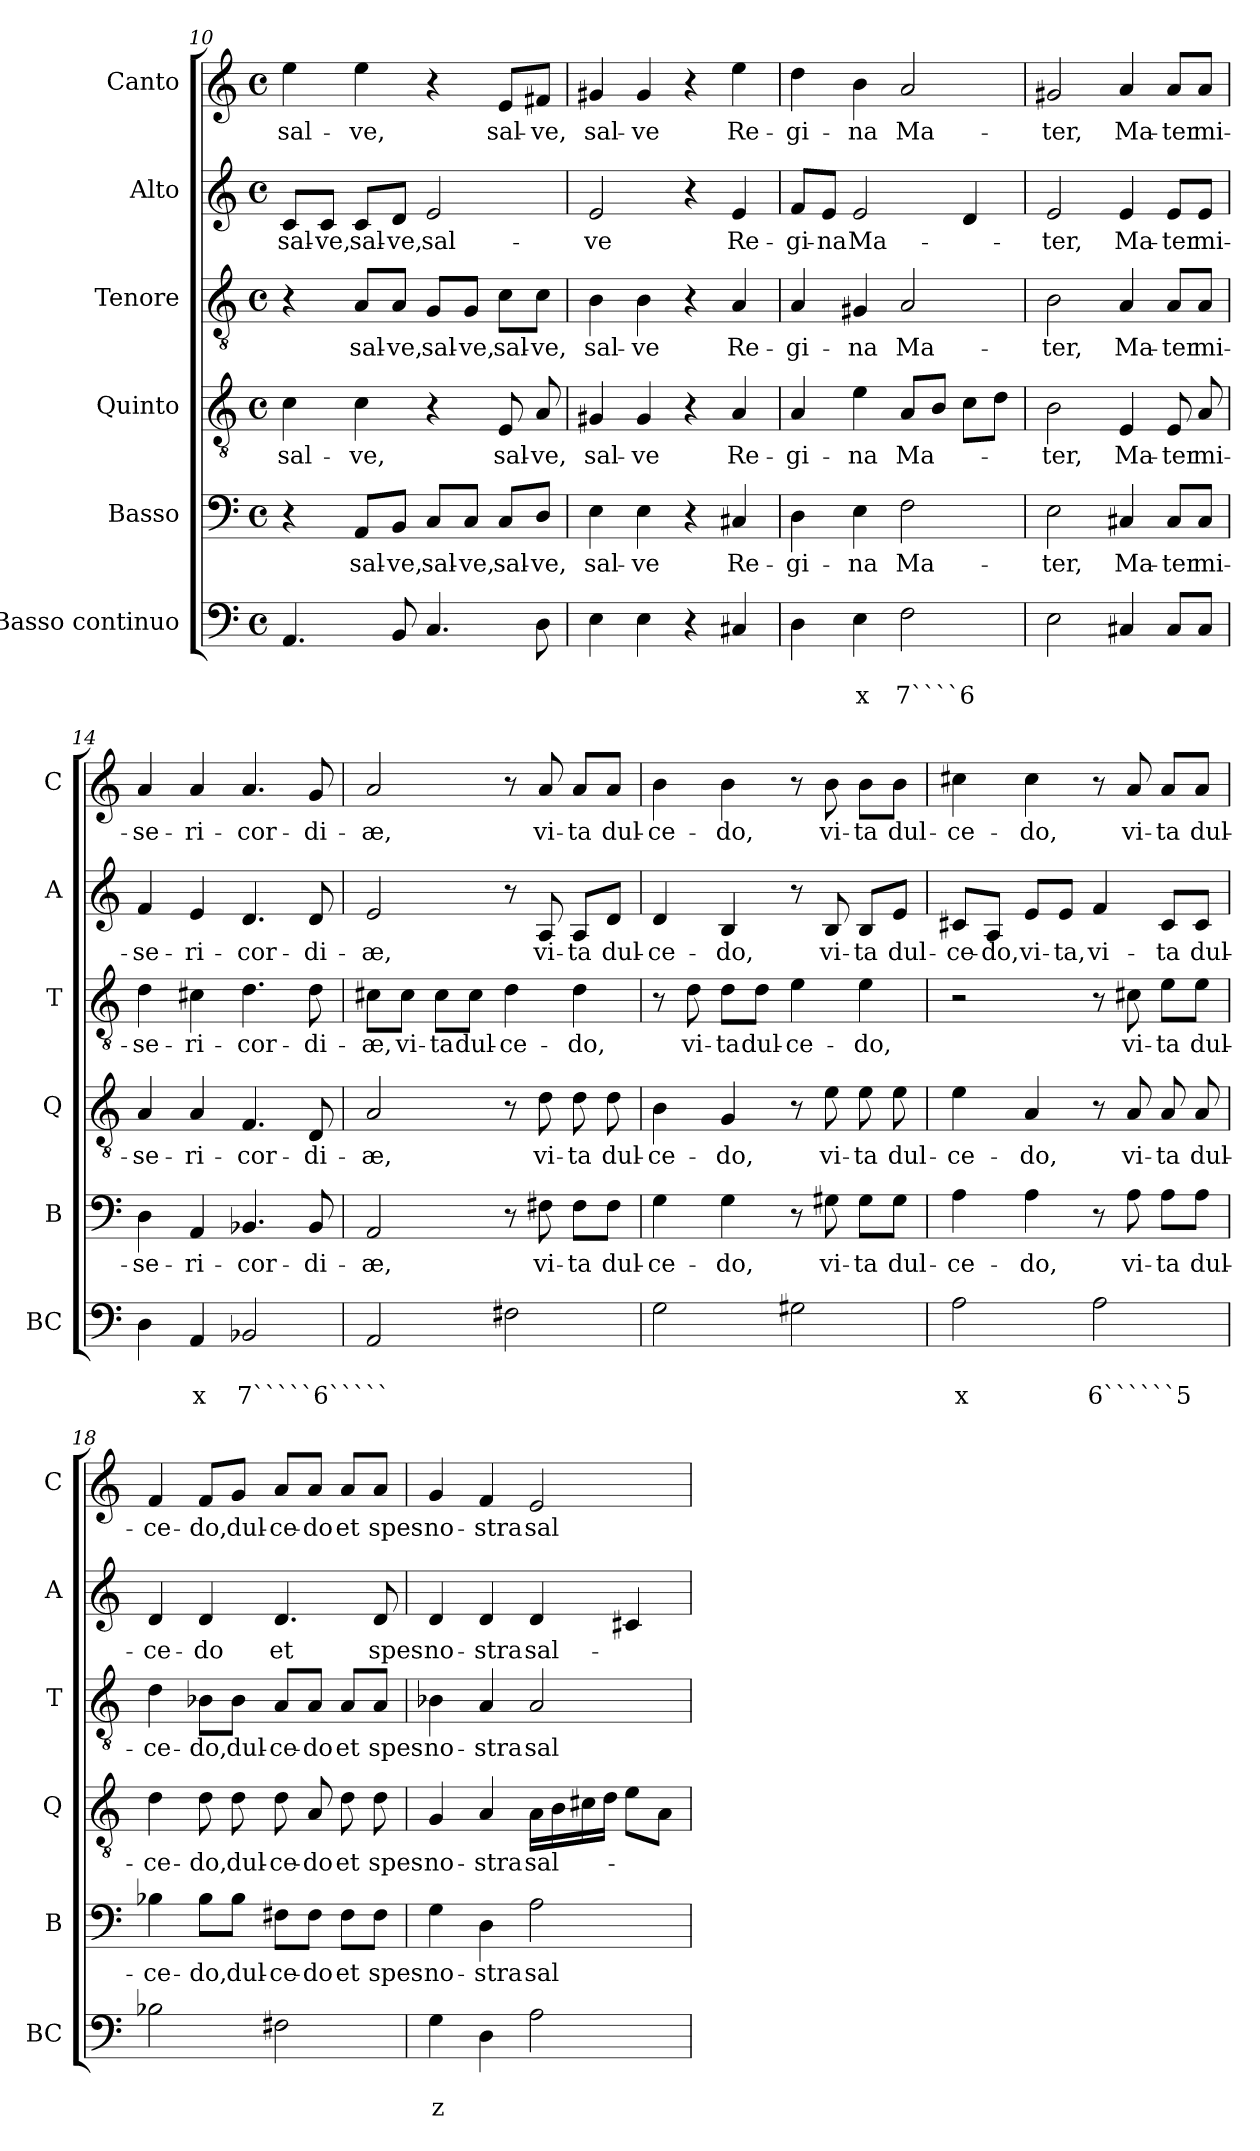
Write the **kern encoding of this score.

**kern	**text	**text	**kern	**text	**kern	**text	**kern	**text	**kern	**text	**kern	**text
*part6	*part6	*part6	*part5	*part5	*part4	*part4	*part3	*part3	*part2	*part2	*part1	*part1
*staff6	*staff6	*staff6	*staff5	*staff5	*staff4	*staff4	*staff3	*staff3	*staff2	*staff2	*staff1	*staff1
*I"Basso continuo	*	*	*I"Basso	*	*I"Quinto	*	*I"Tenore	*	*I"Alto	*	*I"Canto	*
*I'BC	*	*	*I'B	*	*I'Q	*	*I'T	*	*I'A	*	*I'C	*
*clefF4	*	*	*clefF4	*	*clefGv2	*	*clefGv2	*	*clefG2	*	*clefG2	*
*k[]	*	*	*k[]	*	*k[]	*	*k[]	*	*k[]	*	*k[]	*
*C:	*	*	*C:	*	*C:	*	*C:	*	*C:	*	*C:	*
*M4/4	*	*	*M4/4	*	*M4/4	*	*M4/4	*	*M4/4	*	*M4/4	*
*met(c)	*	*	*met(c)	*	*met(c)	*	*met(c)	*	*met(c)	*	*met(c)	*
=10	=10	=10	=10	=10	=10	=10	=10	=10	=10	=10	=10	=10
!	!	!	!	!	!	!LO:LY:b	!	!	!	!LO:LY:b	!	!LO:LY:b
4.AA/	.	.	4r	.	4c\	sal-	4r	.	8c/L	sal-	4ee\	sal-
!	!	!	!	!	!	!	!	!	!	!LO:LY:b	!	!
.	.	.	.	.	.	.	.	.	8c/J	-ve,	.	.
!	!	!	!	!LO:LY:b	!	!LO:LY:b	!	!LO:LY:b	!	!LO:LY:b	!	!LO:LY:b
.	.	.	8AA/L	sal-	4c\	-ve,	8A/L	sal-	8c/L	sal-	4ee\	-ve,
!	!	!	!	!LO:LY:b	!	!	!	!LO:LY:b	!	!LO:LY:b	!	!
8BB/	.	.	8BB/J	-ve,	.	.	8A/J	-ve,	8d/J	-ve,	.	.
!	!	!	!	!LO:LY:b	!	!	!	!LO:LY:b	!	!LO:LY:b	!	!
4.C/	.	.	8C/L	sal-	4r	.	8G/L	sal-	2e/	sal-	4r	.
!	!	!	!	!LO:LY:b	!	!	!	!LO:LY:b	!	!	!	!
.	.	.	8C/J	-ve,	.	.	8G/J	-ve,	.	.	.	.
!	!	!	!	!LO:LY:b	!	!LO:LY:b	!	!LO:LY:b	!	!	!	!LO:LY:b
.	.	.	8C/L	sal-	8E/	sal-	8c\L	sal-	.	.	8e/L	sal-
!	!	!	!	!LO:LY:b	!	!LO:LY:b	!	!LO:LY:b	!	!	!	!LO:LY:b
8D\	.	.	8D/J	-ve,	8A/	-ve,	8c\J	-ve,	.	.	8f#X/J	-ve,
=11	=11	=11	=11	=11	=11	=11	=11	=11	=11	=11	=11	=11
!	!	!	!	!LO:LY:b	!	!LO:LY:b	!	!LO:LY:b	!	!LO:LY:b	!	!LO:LY:b
4E\	.	.	4E\	sal-	4G#X/	sal-	4B\	sal-	2e/	-ve	4g#X/	sal-
!	!	!	!	!LO:LY:b	!	!LO:LY:b	!	!LO:LY:b	!	!	!	!LO:LY:b
4E\	.	.	4E\	-ve	4G#/	-ve	4B\	-ve	.	.	4g#/	-ve
4r	.	.	4r	.	4r	.	4r	.	4r	.	4r	.
!	!	!	!	!LO:LY:b	!	!LO:LY:b	!	!LO:LY:b	!	!LO:LY:b	!	!LO:LY:b
4C#X/	.	.	4C#X/	Re-	4A/	Re-	4A/	Re-	4e/	Re-	4ee\	Re-
!!LO:LB:g=z
=12	=12	=12	=12	=12	=12	=12	=12	=12	=12	=12	=12	=12
!	!	!	!	!LO:LY:b	!	!LO:LY:b	!	!LO:LY:b	!	!LO:LY:b	!	!LO:LY:b
4D\	.	.	4D\	-gi-	4A/	-gi-	4A/	-gi-	8f/L	-gi-	4dd\	-gi-
!	!	!	!	!	!	!	!	!	!	!LO:LY:b	!	!
.	.	.	.	.	.	.	.	.	8e/J	-na	.	.
!	!	!LO:LY:b	!	!LO:LY:b	!	!LO:LY:b	!	!LO:LY:b	!	!LO:LY:b	!	!LO:LY:b
4E\	.	x	4E\	-na	4e\	-na	4G#X/	-na	2e/	Ma-	4b\	-na
!	!	!LO:LY:b	!	!LO:LY:b	!	!LO:LY:b	!	!LO:LY:b	!	!	!	!LO:LY:b
2F\	.	7````6	2F\	Ma-	8A/L	Ma-	2A/	Ma-	.	.	2a/	Ma-
.	.	.	.	.	8B/J	.	.	.	.	.	.	.
.	.	.	.	.	8c\L	.	.	.	4d/	.	.	.
.	.	.	.	.	8d\J	.	.	.	.	.	.	.
=13	=13	=13	=13	=13	=13	=13	=13	=13	=13	=13	=13	=13
!	!	!	!	!LO:LY:b	!	!LO:LY:b	!	!LO:LY:b	!	!LO:LY:b	!	!LO:LY:b
2E\	.	.	2E\	-ter,	2B\	-ter,	2B\	-ter,	2e/	-ter,	2g#X/	-ter,
!	!	!	!	!LO:LY:b	!	!LO:LY:b	!	!LO:LY:b	!	!LO:LY:b	!	!LO:LY:b
4C#X/	.	.	4C#X/	Ma-	4E/	Ma-	4A/	Ma-	4e/	Ma-	4a/	Ma-
!	!	!	!	!LO:LY:b	!	!LO:LY:b	!	!LO:LY:b	!	!LO:LY:b	!	!LO:LY:b
8C#/L	.	.	8C#/L	-ter	8E/	-ter	8A/L	-ter	8e/L	-ter	8a/L	-ter
!	!	!	!	!LO:LY:b	!	!LO:LY:b	!	!LO:LY:b	!	!LO:LY:b	!	!LO:LY:b
8C#/J	.	.	8C#/J	mi-	8A/	mi-	8A/J	mi-	8e/J	mi-	8a/J	mi-
=14	=14	=14	=14	=14	=14	=14	=14	=14	=14	=14	=14	=14
!	!	!	!	!LO:LY:b	!	!LO:LY:b	!	!LO:LY:b	!	!LO:LY:b	!	!LO:LY:b
4D\	.	.	4D\	-se-	4A/	-se-	4d\	-se-	4f/	-se-	4a/	-se-
!	!	!LO:LY:b	!	!LO:LY:b	!	!LO:LY:b	!	!LO:LY:b	!	!LO:LY:b	!	!LO:LY:b
4AA/	.	x	4AA/	-ri-	4A/	-ri-	4c#X\	-ri-	4e/	-ri-	4a/	-ri-
!	!	!LO:LY:b	!	!LO:LY:b	!	!LO:LY:b	!	!LO:LY:b	!	!LO:LY:b	!	!LO:LY:b
2BB-X/	.	7`````6`````	4.BB-X/	-cor-	4.F/	-cor-	4.d\	-cor-	4.d/	-cor-	4.a/	-cor-
!	!	!	!	!LO:LY:b	!	!LO:LY:b	!	!LO:LY:b	!	!LO:LY:b	!	!LO:LY:b
.	.	.	8BB-/	-di-	8D/	-di-	8d\	-di-	8d/	-di-	8g/	-di-
=15	=15	=15	=15	=15	=15	=15	=15	=15	=15	=15	=15	=15
!	!	!	!	!LO:LY:b	!	!LO:LY:b	!	!LO:LY:b	!	!LO:LY:b	!	!LO:LY:b
2AA/	.	.	2AA/	-æ,	2A/	-æ,	8c#X\L	-æ,	2e/	-æ,	2a/	-æ,
!	!	!	!	!	!	!	!	!LO:LY:b	!	!	!	!
.	.	.	.	.	.	.	8c#\J	vi-	.	.	.	.
!	!	!	!	!	!	!	!	!LO:LY:b	!	!	!	!
.	.	.	.	.	.	.	8c#\L	-ta	.	.	.	.
!	!	!	!	!	!	!	!	!LO:LY:b	!	!	!	!
.	.	.	.	.	.	.	8c#\J	dul-	.	.	.	.
!	!	!	!	!	!	!	!	!LO:LY:b	!	!	!	!
2F#X\	.	.	8r	.	8r	.	4d\	-ce-	8r	.	8r	.
!	!	!	!	!LO:LY:b	!	!LO:LY:b	!	!	!	!LO:LY:b	!	!LO:LY:b
.	.	.	8F#X\	vi-	8d\	vi-	.	.	8A/	vi-	8a/	vi-
!	!	!	!	!LO:LY:b	!	!LO:LY:b	!	!LO:LY:b	!	!LO:LY:b	!	!LO:LY:b
.	.	.	8F#\L	-ta	8d\	-ta	4d\	-do,	8A/L	-ta	8a/L	-ta
!	!	!	!	!LO:LY:b	!	!LO:LY:b	!	!	!	!LO:LY:b	!	!LO:LY:b
.	.	.	8F#\J	dul-	8d\	dul-	.	.	8d/J	dul-	8a/J	dul-
=16	=16	=16	=16	=16	=16	=16	=16	=16	=16	=16	=16	=16
!	!	!	!	!LO:LY:b	!	!LO:LY:b	!	!	!	!LO:LY:b	!	!LO:LY:b
2G\	.	.	4G\	-ce-	4B\	-ce-	8r	.	4d/	-ce-	4b\	-ce-
!	!	!	!	!	!	!	!	!LO:LY:b	!	!	!	!
.	.	.	.	.	.	.	8d\	vi-	.	.	.	.
!	!	!	!	!LO:LY:b	!	!LO:LY:b	!	!LO:LY:b	!	!LO:LY:b	!	!LO:LY:b
.	.	.	4G\	-do,	4G/	-do,	8d\L	-ta	4B/	-do,	4b\	-do,
!	!	!	!	!	!	!	!	!LO:LY:b	!	!	!	!
.	.	.	.	.	.	.	8d\J	dul-	.	.	.	.
!	!	!	!	!	!	!	!	!LO:LY:b	!	!	!	!
2G#X\	.	.	8r	.	8r	.	4e\	-ce-	8r	.	8r	.
!	!	!	!	!LO:LY:b	!	!LO:LY:b	!	!	!	!LO:LY:b	!	!LO:LY:b
.	.	.	8G#X\	vi-	8e\	vi-	.	.	8B/	vi-	8b\	vi-
!	!	!	!	!LO:LY:b	!	!LO:LY:b	!	!LO:LY:b	!	!LO:LY:b	!	!LO:LY:b
.	.	.	8G#\L	-ta	8e\	-ta	4e\	-do,	8B/L	-ta	8b\L	-ta
!	!	!	!	!LO:LY:b	!	!LO:LY:b	!	!	!	!LO:LY:b	!	!LO:LY:b
.	.	.	8G#\J	dul-	8e\	dul-	.	.	8e/J	dul-	8b\J	dul-
!!LO:PB:g=z
=17	=17	=17	=17	=17	=17	=17	=17	=17	=17	=17	=17	=17
!	!	!LO:LY:b	!	!LO:LY:b	!	!LO:LY:b	!	!	!	!LO:LY:b	!	!LO:LY:b
2A\	.	x	4A\	-ce-	4e\	-ce-	2r	.	8c#X/L	-ce-	4cc#X\	-ce-
!	!	!	!	!	!	!	!	!	!	!LO:LY:b	!	!
.	.	.	.	.	.	.	.	.	8A/J	-do,	.	.
!	!	!	!	!LO:LY:b	!	!LO:LY:b	!	!	!	!LO:LY:b	!	!LO:LY:b
.	.	.	4A\	-do,	4A/	-do,	.	.	8e/L	vi-	4cc#\	-do,
!	!	!	!	!	!	!	!	!	!	!LO:LY:b	!	!
.	.	.	.	.	.	.	.	.	8e/J	-ta,	.	.
!	!	!LO:LY:b	!	!	!	!	!	!	!	!LO:LY:b	!	!
2A\	.	6``````5	8r	.	8r	.	8r	.	4f/	vi-	8r	.
!	!	!	!	!LO:LY:b	!	!LO:LY:b	!	!LO:LY:b	!	!	!	!LO:LY:b
.	.	.	8A\	vi-	8A/	vi-	8c#X\	vi-	.	.	8a/	vi-
!	!	!	!	!LO:LY:b	!	!LO:LY:b	!	!LO:LY:b	!	!LO:LY:b	!	!LO:LY:b
.	.	.	8A\L	-ta	8A/	-ta	8e\L	-ta	8c#/L	-ta	8a/L	-ta
!	!	!	!	!LO:LY:b	!	!LO:LY:b	!	!LO:LY:b	!	!LO:LY:b	!	!LO:LY:b
.	.	.	8A\J	dul-	8A/	dul-	8e\J	dul-	8c#/J	dul-	8a/J	dul-
=18	=18	=18	=18	=18	=18	=18	=18	=18	=18	=18	=18	=18
!	!	!	!	!LO:LY:b	!	!LO:LY:b	!	!LO:LY:b	!	!LO:LY:b	!	!LO:LY:b
2B-X\	.	.	4B-X\	-ce-	4d\	-ce-	4d\	-ce-	4d/	-ce-	4f/	-ce-
!	!	!	!	!LO:LY:b	!	!LO:LY:b	!	!LO:LY:b	!	!LO:LY:b	!	!LO:LY:b
.	.	.	8B-\L	-do,	8d\	-do,	8B-X\L	-do,	4d/	-do	8f/L	-do,
!	!	!	!	!LO:LY:b	!	!LO:LY:b	!	!LO:LY:b	!	!	!	!LO:LY:b
.	.	.	8B-\J	dul-	8d\	dul-	8B-\J	dul-	.	.	8g/J	dul-
!	!	!	!	!LO:LY:b	!	!LO:LY:b	!	!LO:LY:b	!	!LO:LY:b	!	!LO:LY:b
2F#X\	.	.	8F#X\L	-ce-	8d\	-ce-	8A/L	-ce-	4.d/	et	8a/L	-ce-
!	!	!	!	!LO:LY:b	!	!LO:LY:b	!	!LO:LY:b	!	!	!	!LO:LY:b
.	.	.	8F#\J	-do	8A/	-do	8A/J	-do	.	.	8a/J	-do
!	!	!	!	!LO:LY:b	!	!LO:LY:b	!	!LO:LY:b	!	!	!	!LO:LY:b
.	.	.	8F#\L	et	8d\	et	8A/L	et	.	.	8a/L	et
!	!	!	!	!LO:LY:b	!	!LO:LY:b	!	!LO:LY:b	!	!LO:LY:b	!	!LO:LY:b
.	.	.	8F#\J	spes	8d\	spes	8A/J	spes	8d/	spes	8a/J	spes
=19	=19	=19	=19	=19	=19	=19	=19	=19	=19	=19	=19	=19
!	!	!LO:LY:b	!	!LO:LY:b	!	!LO:LY:b	!	!LO:LY:b	!	!LO:LY:b	!	!LO:LY:b
4G\	.	z	4G\	no-	4G/	no-	4B-X\	no-	4d/	no-	4g/	no-
!	!	!	!	!LO:LY:b	!	!LO:LY:b	!	!LO:LY:b	!	!LO:LY:b	!	!LO:LY:b
4D\	.	.	4D\	-stra	4A/	-stra	4A/	-stra	4d/	-stra	4f/	-stra
!	!	!	!	!LO:LY:b	!	!LO:LY:b	!	!LO:LY:b	!	!LO:LY:b	!	!LO:LY:b
2A\	.	.	2A\	sal-	16A\LL	sal-	2A/	sal-	4d/	sal-	2e/	sal-
.	.	.	.	.	16B\	.	.	.	.	.	.	.
.	.	.	.	.	16c#X\	.	.	.	.	.	.	.
.	.	.	.	.	16d\JJ	.	.	.	.	.	.	.
.	.	.	.	.	8e\L	.	.	.	4c#X/	.	.	.
.	.	.	.	.	8A\J	.	.	.	.	.	.	.
=	=	=	=	=	=	=	=	=	=	=	=	=
*-	*-	*-	*-	*-	*-	*-	*-	*-	*-	*-	*-	*-
